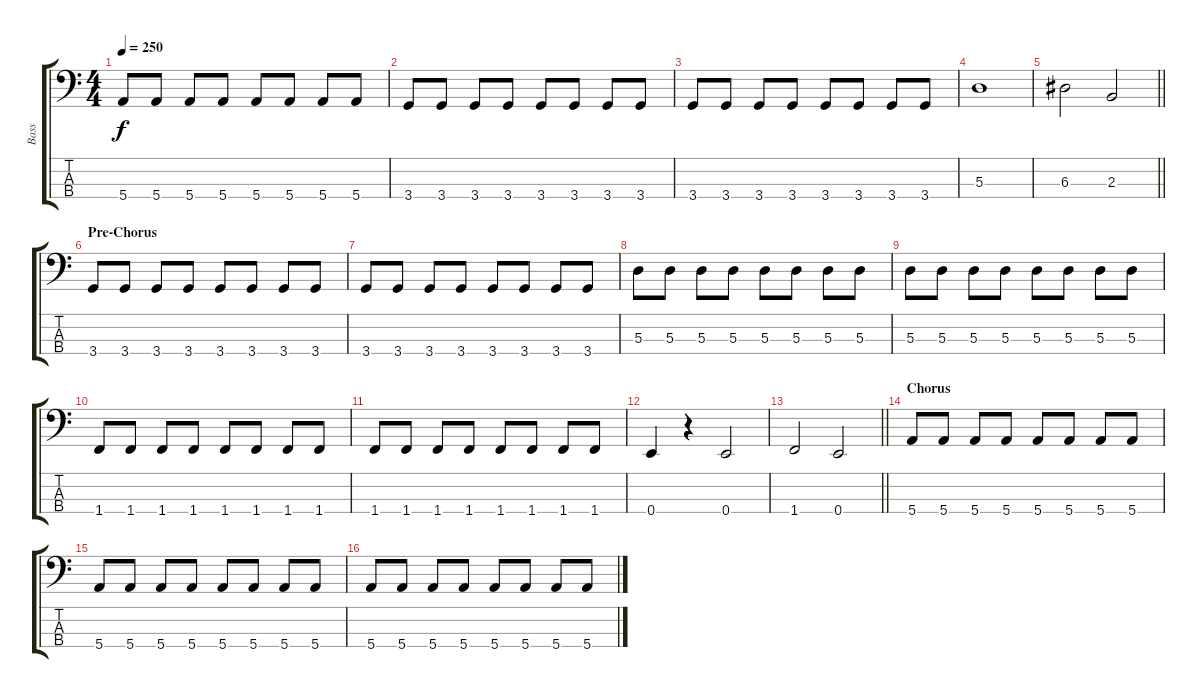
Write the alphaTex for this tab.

\track ("Bass" "Bass") {instrument electricbassfinger}
\staff {score tabs}
\tuning (G2 D2 A1 E1) {hide}
\ts (4 4)
\tempo 250
\clef f4
\ks c
5.4.8{dy f} 5.4.8 5.4.8 5.4.8 5.4.8 5.4.8 5.4.8 5.4.8 |
3.4.8 3.4.8 3.4.8 3.4.8 3.4.8 3.4.8 3.4.8 3.4.8 |
3.4.8 3.4.8 3.4.8 3.4.8 3.4.8 3.4.8 3.4.8 3.4.8 |
5.3.1 |
\barLineRight lightlight
6.3.2 2.3.2 |
\section ("" "Pre-Chorus")
3.4.8 3.4.8 3.4.8 3.4.8 3.4.8 3.4.8 3.4.8 3.4.8 |
3.4.8 3.4.8 3.4.8 3.4.8 3.4.8 3.4.8 3.4.8 3.4.8 |
5.3.8 5.3.8 5.3.8 5.3.8 5.3.8 5.3.8 5.3.8 5.3.8 |
5.3.8 5.3.8 5.3.8 5.3.8 5.3.8 5.3.8 5.3.8 5.3.8 |
1.4.8 1.4.8 1.4.8 1.4.8 1.4.8 1.4.8 1.4.8 1.4.8 |
1.4.8 1.4.8 1.4.8 1.4.8 1.4.8 1.4.8 1.4.8 1.4.8 |
0.4.4 r.4 0.4.2 |
\barLineRight lightlight
1.4.2 0.4.2 |
\section ("" "Chorus")
5.4.8 5.4.8 5.4.8 5.4.8 5.4.8 5.4.8 5.4.8 5.4.8 |
5.4.8 5.4.8 5.4.8 5.4.8 5.4.8 5.4.8 5.4.8 5.4.8 |
5.4.8 5.4.8 5.4.8 5.4.8 5.4.8 5.4.8 5.4.8 5.4.8
